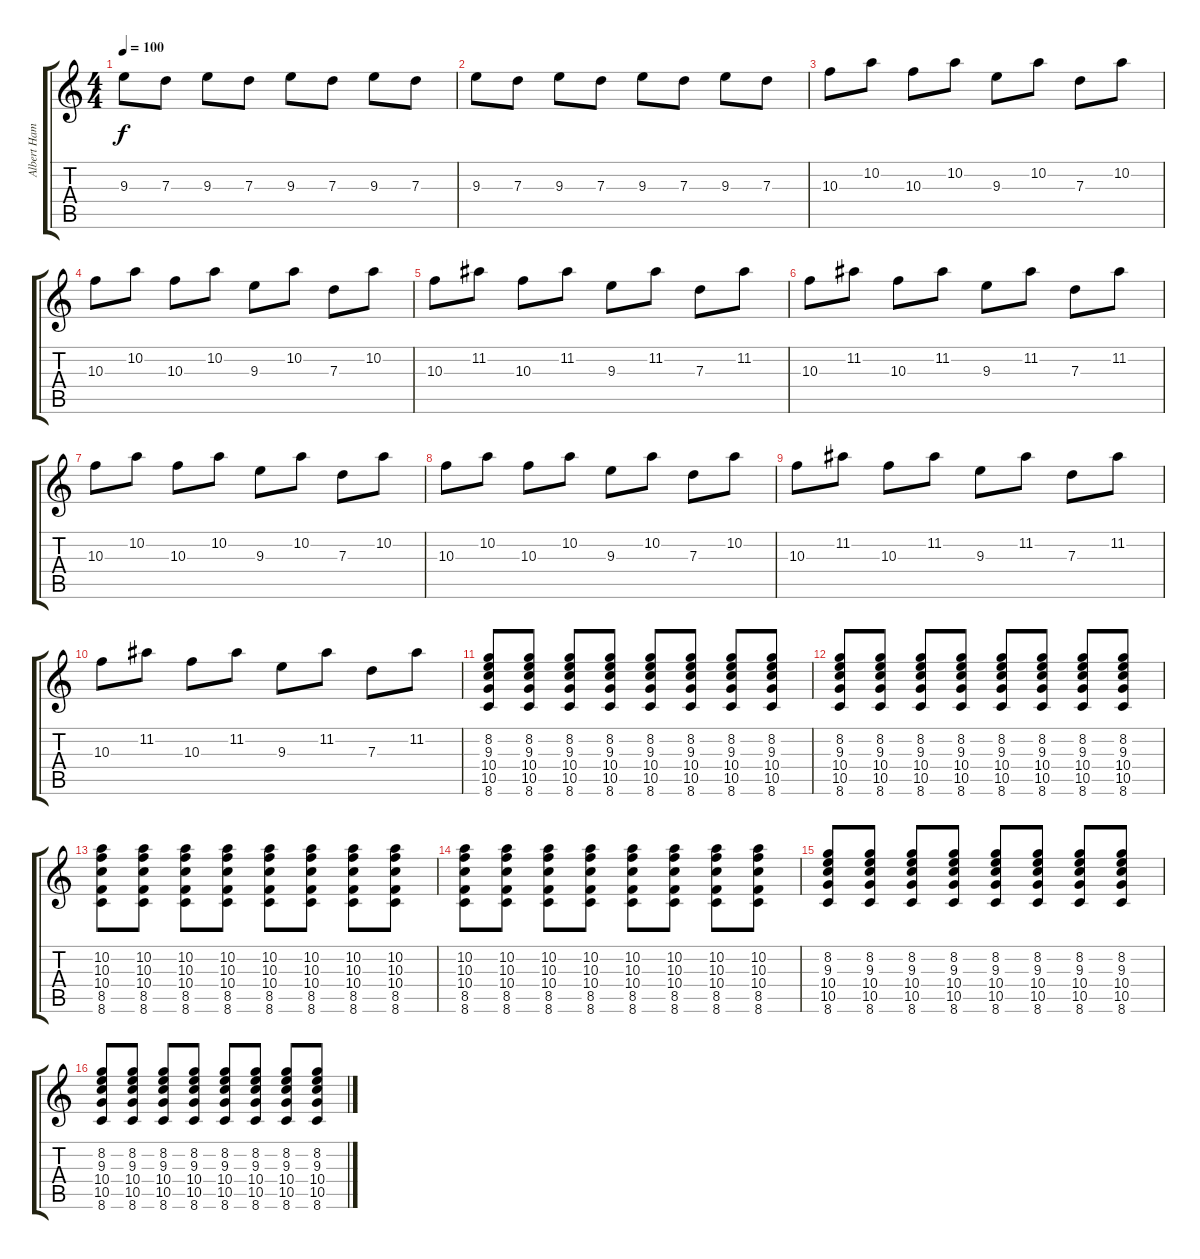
\track ("Albert Hammond" "Albert Ham") {instrument distortionguitar}
\staff {score tabs}
\tuning (E4 B3 G3 D3 A2 E2) {hide}
\ts (4 4)
\tempo 100
\clef g2
\ks c
9.3.8{dy f} 7.3.8 9.3.8 7.3.8 9.3.8 7.3.8 9.3.8 7.3.8 |
9.3.8 7.3.8 9.3.8 7.3.8 9.3.8 7.3.8 9.3.8 7.3.8 |
10.3.8 10.2.8 10.3.8 10.2.8 9.3.8 10.2.8 7.3.8 10.2.8 |
10.3.8 10.2.8 10.3.8 10.2.8 9.3.8 10.2.8 7.3.8 10.2.8 |
10.3.8 11.2.8 10.3.8 11.2.8 9.3.8 11.2.8 7.3.8 11.2.8 |
10.3.8 11.2.8 10.3.8 11.2.8 9.3.8 11.2.8 7.3.8 11.2.8 |
10.3.8 10.2.8 10.3.8 10.2.8 9.3.8 10.2.8 7.3.8 10.2.8 |
10.3.8 10.2.8 10.3.8 10.2.8 9.3.8 10.2.8 7.3.8 10.2.8 |
10.3.8 11.2.8 10.3.8 11.2.8 9.3.8 11.2.8 7.3.8 11.2.8 |
10.3.8 11.2.8 10.3.8 11.2.8 9.3.8 11.2.8 7.3.8 11.2.8 |
(8.2 9.3 10.4 10.5 8.6).8 (8.2 9.3 10.4 10.5 8.6).8 (8.2 9.3 10.4 10.5 8.6).8 (8.2 9.3 10.4 10.5 8.6).8 (8.2 9.3 10.4 10.5 8.6).8 (8.2 9.3 10.4 10.5 8.6).8 (8.2 9.3 10.4 10.5 8.6).8 (8.2 9.3 10.4 10.5 8.6).8 |
(8.2 9.3 10.4 10.5 8.6).8 (8.2 9.3 10.4 10.5 8.6).8 (8.2 9.3 10.4 10.5 8.6).8 (8.2 9.3 10.4 10.5 8.6).8 (8.2 9.3 10.4 10.5 8.6).8 (8.2 9.3 10.4 10.5 8.6).8 (8.2 9.3 10.4 10.5 8.6).8 (8.2 9.3 10.4 10.5 8.6).8 |
(10.2 10.3 10.4 8.5 8.6).8 (10.2 10.3 10.4 8.5 8.6).8 (10.2 10.3 10.4 8.5 8.6).8 (10.2 10.3 10.4 8.5 8.6).8 (10.2 10.3 10.4 8.5 8.6).8 (10.2 10.3 10.4 8.5 8.6).8 (10.2 10.3 10.4 8.5 8.6).8 (10.2 10.3 10.4 8.5 8.6).8 |
(10.2 10.3 10.4 8.5 8.6).8 (10.2 10.3 10.4 8.5 8.6).8 (10.2 10.3 10.4 8.5 8.6).8 (10.2 10.3 10.4 8.5 8.6).8 (10.2 10.3 10.4 8.5 8.6).8 (10.2 10.3 10.4 8.5 8.6).8 (10.2 10.3 10.4 8.5 8.6).8 (10.2 10.3 10.4 8.5 8.6).8 |
(8.2 9.3 10.4 10.5 8.6).8 (8.2 9.3 10.4 10.5 8.6).8 (8.2 9.3 10.4 10.5 8.6).8 (8.2 9.3 10.4 10.5 8.6).8 (8.2 9.3 10.4 10.5 8.6).8 (8.2 9.3 10.4 10.5 8.6).8 (8.2 9.3 10.4 10.5 8.6).8 (8.2 9.3 10.4 10.5 8.6).8 |
(8.2 9.3 10.4 10.5 8.6).8 (8.2 9.3 10.4 10.5 8.6).8 (8.2 9.3 10.4 10.5 8.6).8 (8.2 9.3 10.4 10.5 8.6).8 (8.2 9.3 10.4 10.5 8.6).8 (8.2 9.3 10.4 10.5 8.6).8 (8.2 9.3 10.4 10.5 8.6).8 (8.2 9.3 10.4 10.5 8.6).8
